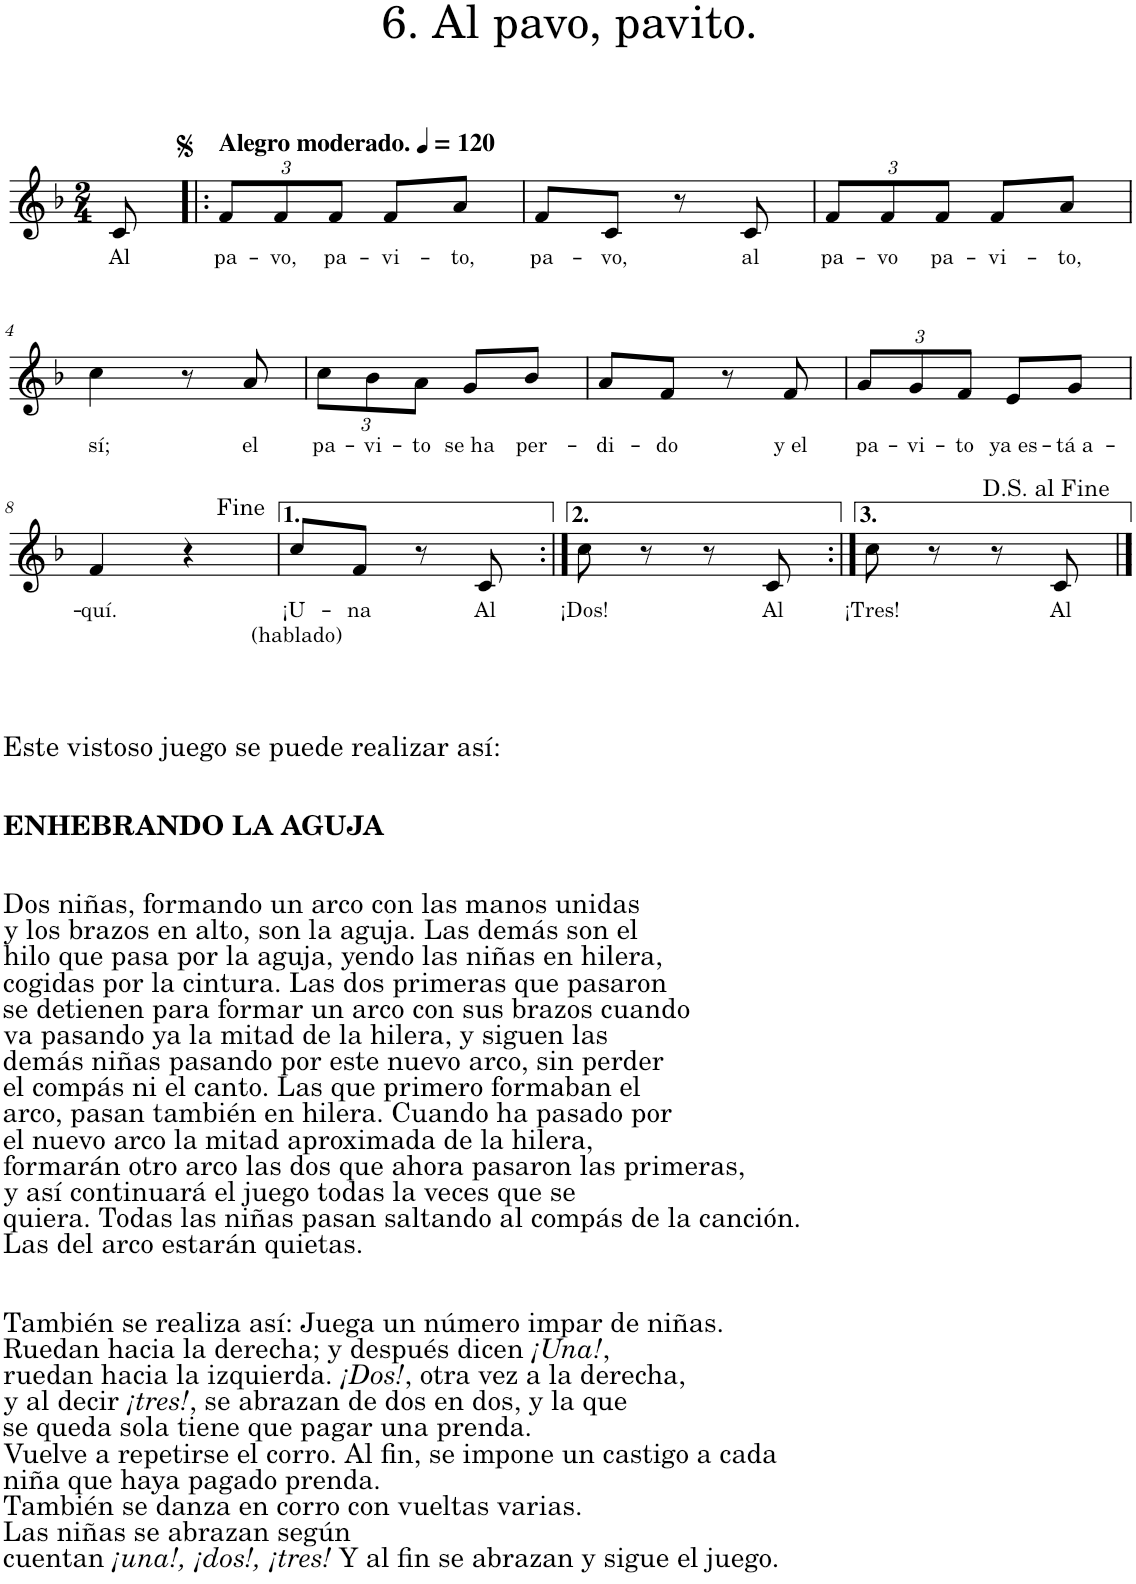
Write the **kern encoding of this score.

**kern	**text	**text
*part1	*part1	*part1
*staff1	*staff1	*staff1
*I"Piano	*	*
*I'Pno.	*	*
*clefG2	*	*
*k[b-]	*	*
*M2/4	*	*
=	=	=
!	!LO:LY:b	!
8c/	Al	.
=1!|:	=1!|:	=1!|:
*Xbrackettup	*	*
*MM120	*	*
!LO:TX:a:B:t=Alegro moderado.	!	!
!	!LO:LY:b	!
12f/L	pa-	.
!	!LO:LY:b	!
12f/	-vo,	.
!	!LO:LY:b	!
12f/J	pa-	.
!	!LO:LY:b	!
8f/L	-vi-	.
!	!LO:LY:b	!
8a/J	-to,	.
=2	=2	=2
!	!LO:LY:b	!
8f/L	pa-	.
!	!LO:LY:b	!
8c/J	-vo,	.
8r	.	.
!	!LO:LY:b	!
8c/	al	.
=3	=3	=3
!	!LO:LY:b	!
12f/L	pa-	.
!	!LO:LY:b	!
12f/	-vo	.
!	!LO:LY:b	!
12f/J	pa-	.
!	!LO:LY:b	!
8f/L	-vi-	.
!	!LO:LY:b	!
8a/J	-to,	.
!!LO:LB:g=z
=4	=4	=4
!	!LO:LY:b	!
4cc\	sí;	.
8r	.	.
!	!LO:LY:b	!
8a/	el	.
=5	=5	=5
!	!LO:LY:b	!
12cc\L	pa-	.
!	!LO:LY:b	!
12b-\	-vi-	.
!	!LO:LY:b	!
12a\J	-to	.
!	!LO:LY:b	!
8g/L	se ha	.
!	!LO:LY:b	!
8b-/J	per-	.
=6	=6	=6
!	!LO:LY:b	!
8a/L	-di-	.
!	!LO:LY:b	!
8f/J	-do	.
8r	.	.
!	!LO:LY:b	!
8f/	y el	.
=7	=7	=7
!	!LO:LY:b	!
12f/L	pa-	.
!	!LO:LY:b	!
12g/	-vi-	.
!	!LO:LY:b	!
12f/J	-to	.
!	!LO:LY:b	!
8e/L	ya es-	.
!	!LO:LY:b	!
8g/J	-tá a-	.
!!LO:LB:g=z
=8	=8	=8
!	!LO:LY:b	!
4f/	-quí.	.
4r	.	.
=9	=9	=9
!LO:TX:b:t=Este vistoso juego se puede realizar así&colon;	!	!
!LO:TX:b:B:t=ENHEBRANDO LA AGUJA	!	!
!LO:TX:b:t=Dos niñas, formando un arco con las manos unidas	!	!
!LO:TX:b:t=y los brazos en alto, son la aguja. Las demás son el	!	!
!LO:TX:b:t=hilo que pasa por la aguja, yendo las niñas en hilera,	!	!
!LO:TX:b:t=cogidas por la cintura. Las dos primeras que pasaron	!	!
!LO:TX:b:t=se detienen para formar un arco con sus brazos cuando	!	!
!LO:TX:b:t=va pasando ya la mitad de la hilera, y siguen las	!	!
!LO:TX:b:t=demás niñas pasando por este nuevo arco, sin perder	!	!
!LO:TX:b:t=el compás ni el canto. Las que primero formaban el	!	!
!LO:TX:b:t=arco, pasan también en hilera. Cuando ha pasado por	!	!
!LO:TX:b:t=el nuevo arco la mitad aproximada de la hilera,	!	!
!LO:TX:b:t=formarán otro arco las dos que ahora pasaron las primeras,	!	!
!LO:TX:b:t=y así continuará el juego todas la veces que se	!	!
!LO:TX:b:t=quiera. Todas las niñas pasan saltando al compás de la canción.	!	!
!LO:TX:b:t=Las del arco estarán quietas.	!	!
!LO:TX:b:t=También se realiza así&colon; Juega un número impar de niñas.	!	!
!LO:TX:b:t=Ruedan hacia la derecha; y después dicen	!	!
!LO:TX:b:i:t=¡Una!	!	!
!LO:TX:b:t=,	!	!
!LO:TX:b:t=ruedan hacia la izquierda.	!	!
!LO:TX:b:i:t=¡Dos!	!	!
!LO:TX:b:t=, otra vez a la derecha,	!	!
!LO:TX:b:t=y al decir	!	!
!LO:TX:b:i:t=¡tres!	!	!
!LO:TX:b:t=, se abrazan de dos en dos, y la que	!	!
!LO:TX:b:t=se queda sola tiene que pagar una prenda.	!	!
!LO:TX:b:t=Vuelve a repetirse el corro. Al fin, se impone un castigo a cada	!	!
!LO:TX:b:t=niña que haya pagado prenda.	!	!
!LO:TX:b:t=También se danza en corro con vueltas varias.	!	!
!LO:TX:b:t=Las niñas se abrazan según	!	!
!LO:TX:b:t=cuentan	!	!
!LO:TX:b:i:t=¡una!, ¡dos!, ¡tres!	!	!
!LO:TX:b:t=Y al fin se abrazan y sigue el juego.	!	!
!	!LO:LY:b	!LO:LY:b
8cc/L	¡U-	(hablado)
!	!LO:LY:b	!
8f/J	-na	.
8r	.	.
!	!LO:LY:b	!
8c/	Al	.
=10:|!	=10:|!	=10:|!
!	!LO:LY:b	!
8cc\	¡Dos!	.
8r	.	.
8r	.	.
!	!LO:LY:b	!
8c/	Al	.
=11:|!	=11:|!	=11:|!
!	!LO:LY:b	!
8cc\	¡Tres!	.
8r	.	.
8r	.	.
!	!LO:LY:b	!
8c/	Al	.
==	==	==
*-	*-	*-
